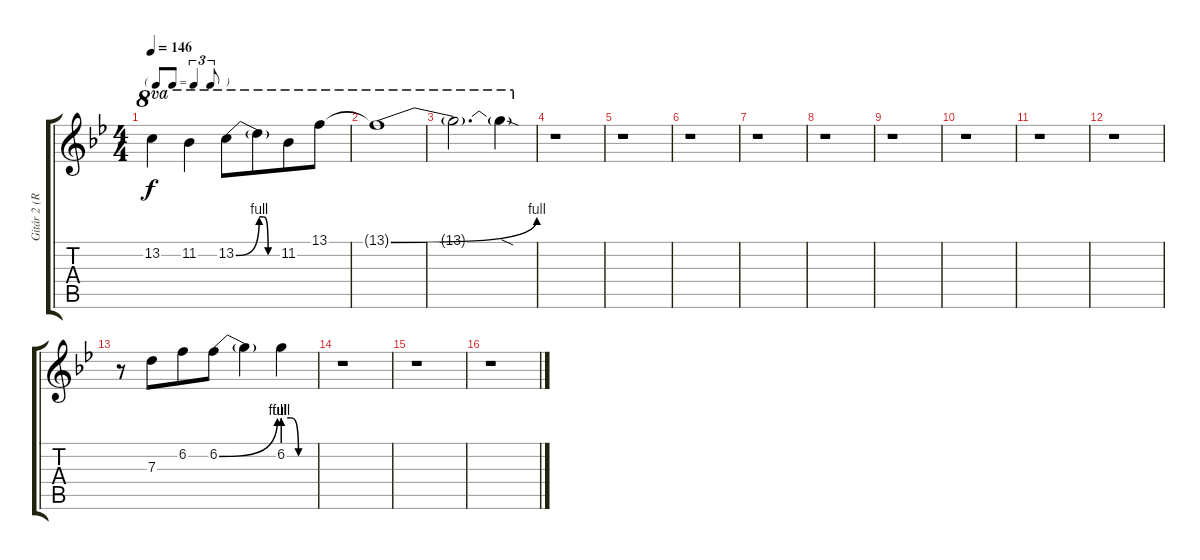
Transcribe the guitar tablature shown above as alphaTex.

\track ("Gitár 2 (Ritchie Blackmore)" "Gitár 2 (R") {instrument distortionguitar}
\staff {score tabs}
\tuning (E4 B3 G3 D3 A2 E2) {hide}
\ts (4 4)
\tf triplet8th
\tempo 146
\clef g2
\ks bb
13.2{t}.4{ot 8va dy f} 11.2.4{ot 8va} 13.2{be (bend 0 0 60 4)}.8{ot 8va} 13.2{be (custom 0 4 15 4 30 0 60 0) t}.8{ot 8va beam merge} 11.2.8{ot 8va} 13.1.8{ot 8va} |
13.1{be (bend 0 0 60 4) t}.1{ot 8va} |
13.1{t}.2{d ot 8va} 13.1{sod t}.4{ot 8va} |
r.1 |
r.1 |
r.1 |
r.1 |
r.1 |
r.1 |
r.1 |
r.1 |
r.1 |
r.8 7.3.8{beam merge} 6.2.8 6.2{be (bend 0 0 60 4)}.8 6.2{t}.4 6.2{be (custom 0 4 15 4 30 0 60 0)}.4 |
r.1 |
r.1 |
r.1
